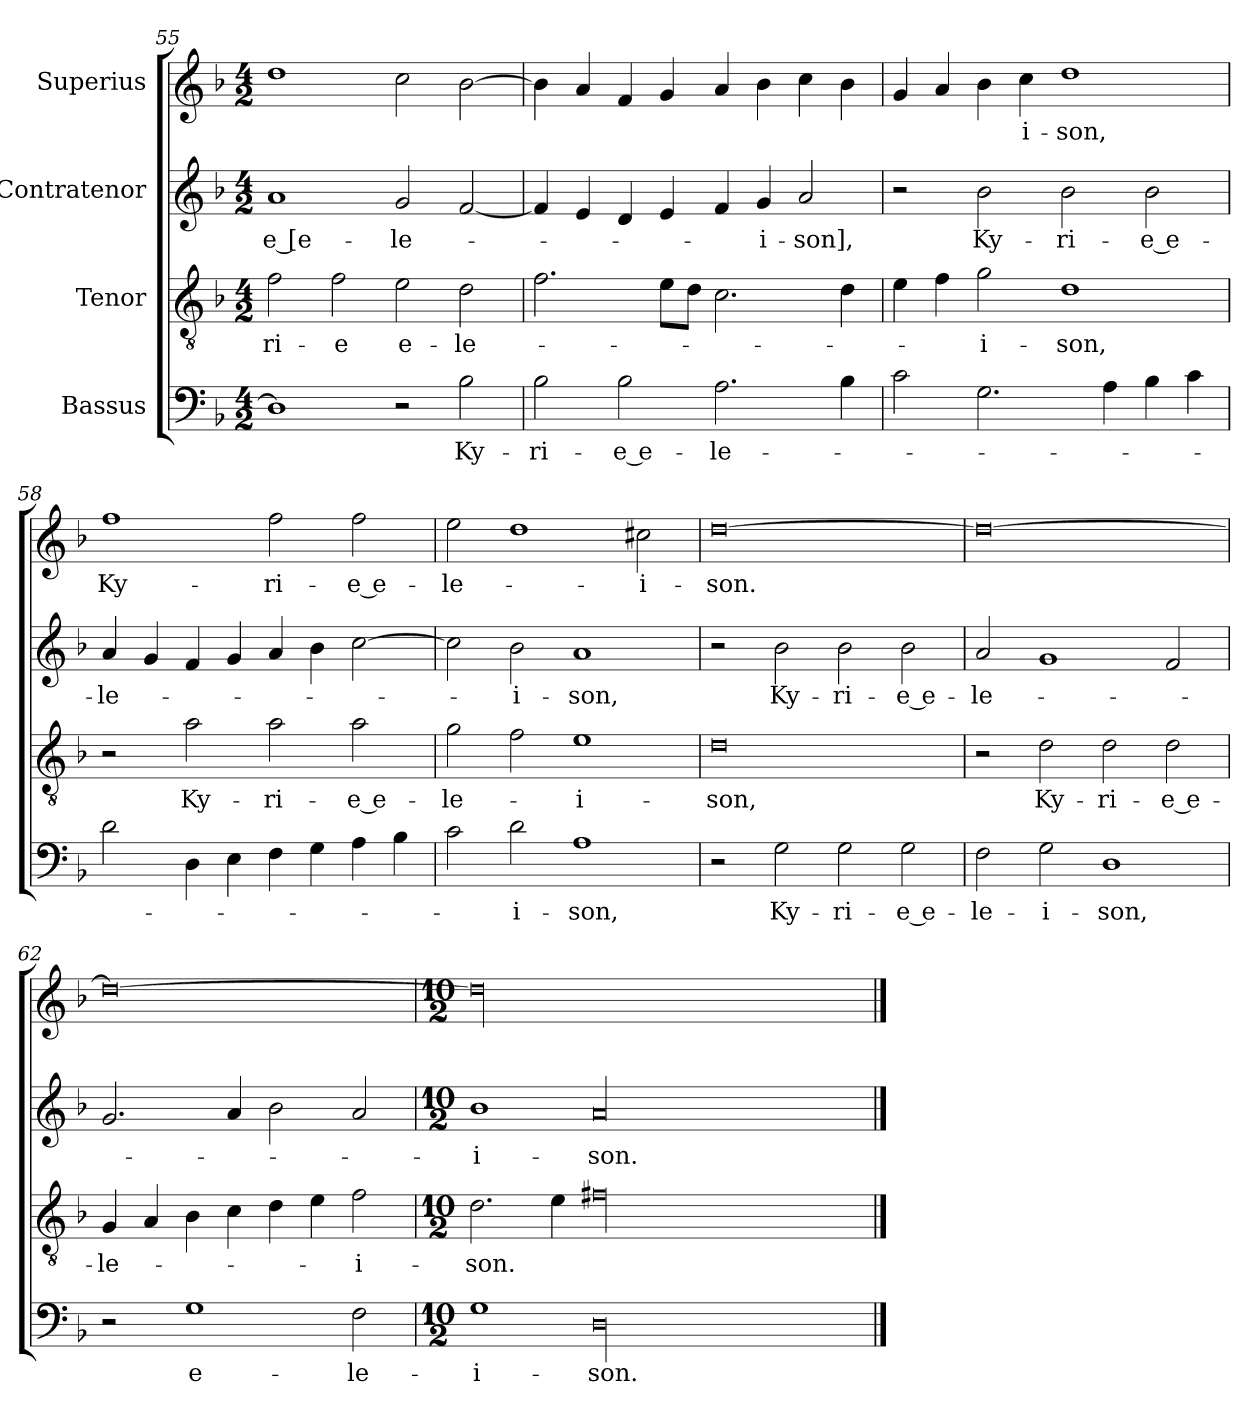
**kern	**text	**kern	**text	**kern	**text	**kern	**text
*part4	*part4	*part3	*part3	*part2	*part2	*part1	*part1
*staff4	*staff4	*staff3	*staff3	*staff2	*staff2	*staff1	*staff1
*I"Bassus	*	*I"Tenor	*	*I"Contratenor	*	*I"Superius	*
*clefF4	*	*clefGv2	*	*clefG2	*	*clefG2	*
*k[b-]	*	*k[b-]	*	*k[b-]	*	*k[b-]	*
*M4/2	*	*M4/2	*	*M4/2	*	*M4/2	*
=55	=55	=55	=55	=55	=55	=55	=55
1D\]	.	2f\	-ri-	1a/	-e [e-	1dd\	.
.	.	2f\	-e	.	.	.	.
2r	.	2e\	e-	2g/	-le-	2cc\	.
2B-\	Ky-	2d\	-le-	[2f/	.	[2b-\	.
=56	=56	=56	=56	=56	=56	=56	=56
2B-\	-ri-	2.f\	.	4f/]	.	4b-\]	.
.	.	.	.	4e/	.	4a/	.
2B-\	-e e-	.	.	4d/	.	4f/	.
.	.	8e\L	.	4e/	.	4g/	.
.	.	8d\J	.	.	.	.	.
2.A\	-le-	2.c\	.	4f/	.	4a/	.
.	.	.	.	4g/	-i-	4b-\	.
.	.	.	.	2a/	-son],	4cc\	.
4B-\	.	4d\	.	.	.	4b-\	.
=57	=57	=57	=57	=57	=57	=57	=57
2c\	.	4e\	.	2r	.	4g/	.
.	.	4f\	.	.	.	4a/	.
2.G\	.	2g\	-i-	2b-\	Ky-	4b-\	.
.	.	.	.	.	.	4cc\	-i-
.	.	1d\	-son,	2b-\	-ri-	1dd\	-son,
4A\	.	.	.	.	.	.	.
4B-\	.	.	.	2b-\	-e e-	.	.
4c\	.	.	.	.	.	.	.
=58	=58	=58	=58	=58	=58	=58	=58
2d\	.	2r	.	4a/	-le-	1ff\	Ky-
.	.	.	.	4g/	.	.	.
4D\	.	2a\	Ky-	4f/	.	.	.
4E\	.	.	.	4g/	.	.	.
4F\	.	2a\	-ri-	4a/	.	2ff\	-ri-
4G\	.	.	.	4b-\	.	.	.
4A\	.	2a\	-e e-	[2cc\	.	2ff\	-e e-
4B-\	.	.	.	.	.	.	.
=59	=59	=59	=59	=59	=59	=59	=59
2c\	.	2g\	-le-	2cc\]	.	2ee\	-le-
2d\	-i-	2f\	.	2b-\	-i-	1dd\	.
1A\	-son,	1e\	-i-	1a/	-son,	.	.
.	.	.	.	.	.	2cc#X\	-i-
=60	=60	=60	=60	=60	=60	=60	=60
2r	.	0d\	-son,	2r	.	[0dd\	-son.
2G\	Ky-	.	.	2b-\	Ky-	.	.
2G\	-ri-	.	.	2b-\	-ri-	.	.
2G\	-e e-	.	.	2b-\	-e e-	.	.
=61	=61	=61	=61	=61	=61	=61	=61
2F\	-le-	2r	.	2a/	-le-	0dd\_	.
2G\	-i-	2d\	Ky-	1g/	.	.	.
1D\	-son,	2d\	-ri-	.	.	.	.
.	.	2d\	-e e-	2f/	.	.	.
=62	=62	=62	=62	=62	=62	=62	=62
2r	.	4G/	-le-	2.g/	.	0dd\_	.
.	.	4A/	.	.	.	.	.
1G\	e-	4B-\	.	.	.	.	.
.	.	4c\	.	4a/	.	.	.
.	.	4d\	.	2b-\	.	.	.
.	.	4e\	.	.	.	.	.
2F\	-le-	2f\	-i-	2a/	.	.	.
=63	=63	=63	=63	=63	=63	=63	=63
*M10/2	*	*M10/2	*	*M10/2	*	*M10/2	*
1G\	-i-	2.d\	-son.	1b-\	-i-	00dd\]	.
.	.	4e\	.	.	.	.	.
00D\	-son.	00f#X\	.	00a/	-son.	.	.
.	.	.	.	.	.	1ryy	.
==	==	==	==	==	==	==	==
*-	*-	*-	*-	*-	*-	*-	*-
